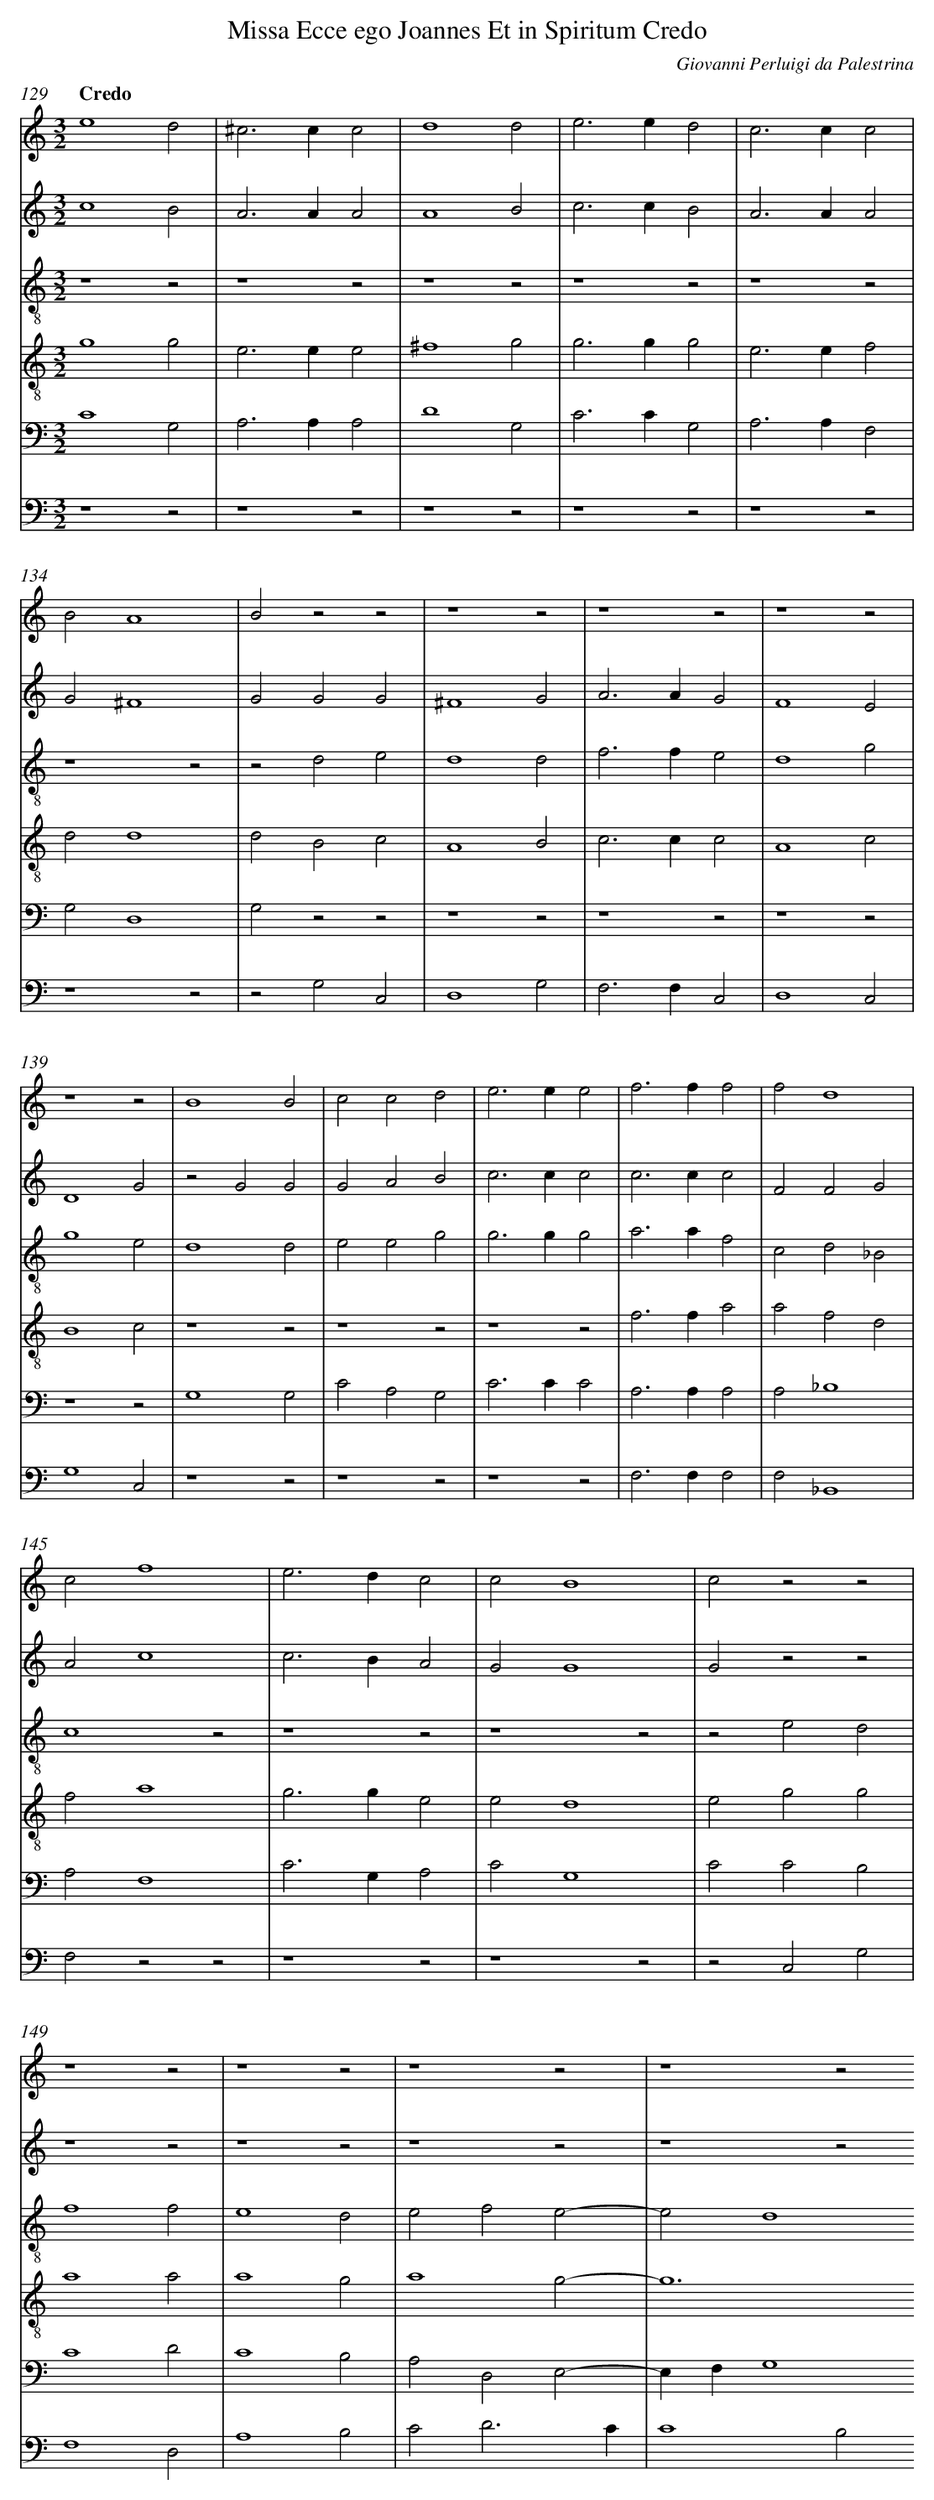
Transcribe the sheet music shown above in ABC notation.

X:1
T: Missa Ecce ego Joannes Et in Spiritum Credo
C: Giovanni Perluigi da Palestrina
L: 1/4
M: 3/2
Q: "Credo"
V: 1 clef=treble
V: 2 clef=treble
V: 3 clef=treble-8
V: 4 clef=treble-8
V: 5 clef=bass
V: 6 clef=bass
K: C
[V:1] e4d2 |
[V:2] c4B2 |
[V:3] z4z2 |
[V:4] g4g2 |
[V:5] C4G,2 |
[V:6] z4z2 |
[V:1] ^c2>c2c2 |
[V:2] A2>A2A2 |
[V:3] z4z2 |
[V:4] e2>e2e2 |
[V:5] A,2>A,2A,2 |
[V:6] z4z2 |
[V:1] d4d2 |
[V:2] A4B2 |
[V:3] z4z2 |
[V:4] ^f4g2 |
[V:5] D4G,2 |
[V:6] z4z2 |
[V:1] e2>e2d2 |
[V:2] c2>c2B2 |
[V:3] z4z2 |
[V:4] g2>g2g2 |
[V:5] C2>C2G,2 |
[V:6] z4z2 |
[V:1] c2>c2c2 |
[V:2] A2>A2A2 |
[V:3] z4z2 |
[V:4] e2>e2f2 |
[V:5] A,2>A,2F,2 |
[V:6] z4z2 |
[V:1] B2A4 |
[V:2] G2^F4 |
[V:3] z4z2 |
[V:4] d2d4 |
[V:5] G,2D,4 |
[V:6] z4z2 |
[V:1] B2z2z2 |
[V:2] G2G2G2 |
[V:3] z2d2e2 |
[V:4] d2B2c2 |
[V:5] G,2z2z2 |
[V:6] z2G,2C,2 |
[V:1] z4z2 |
[V:2] ^F4G2 |
[V:3] d4d2 |
[V:4] A4B2 |
[V:5] z4z2 |
[V:6] D,4G,2 |
[V:1] z4z2 |
[V:2] A2>A2G2 |
[V:3] f2>f2e2 |
[V:4] c2>c2c2 |
[V:5] z4z2 |
[V:6] F,2>F,2C,2 |
[V:1] z4z2 |
[V:2] F4E2 |
[V:3] d4g2 |
[V:4] A4c2 |
[V:5] z4z2 |
[V:6] D,4C,2 |
[V:1] z4z2 |
[V:2] D4G2 |
[V:3] g4e2 |
[V:4] B4c2 |
[V:5] z4z2 |
[V:6] G,4C,2 |
[V:1] B4B2 |
[V:2] z2G2G2 |
[V:3] d4d2 |
[V:4] z4z2 |
[V:5] G,4G,2 |
[V:6] z4z2 |
[V:1] c2c2d2 |
[V:2] G2A2B2 |
[V:3] e2e2g2 |
[V:4] z4z2 |
[V:5] C2A,2G,2 |
[V:6] z4z2 |
[V:1] e2>e2e2 |
[V:2] c2>c2c2 |
[V:3] g2>g2g2 |
[V:4] z4z2 |
[V:5] C2>C2C2 |
[V:6] z4z2 |
[V:1] f2>f2f2 |
[V:2] c2>c2c2 |
[V:3] a2>a2f2 |
[V:4] f2>f2a2 |
[V:5] A,2>A,2A,2 |
[V:6] F,2>F,2F,2 |
[V:1] f2d4 |
[V:2] F2F2G2 |
[V:3] c2d2_B2 |
[V:4] a2f2d2 |
[V:5] A,2_B,4 |
[V:6] F,2_B,,4 |
[V:1] c2f4 |
[V:2] A2c4 |
[V:3] c4z2 |
[V:4] f2a4 |
[V:5] A,2F,4 |
[V:6] F,2z2z2 |
[V:1] e2>d2c2 |
[V:2] c2>B2A2 |
[V:3] z4z2 |
[V:4] g2>g2e2 |
[V:5] C2>G,2A,2 |
[V:6] z4z2 |
[V:1] c2B4 |
[V:2] G2G4 |
[V:3] z4z2 |
[V:4] e2d4 |
[V:5] C2G,4 |
[V:6] z4z2 |
[V:1] c2z2z2 |
[V:2] G2z2z2 |
[V:3] z2e2d2 |
[V:4] e2g2g2 |
[V:5] C2C2B,2 |
[V:6] z2C,2G,2 |
[V:1] z4z2 |
[V:2] z4z2 |
[V:3] f4f2 |
[V:4] a4a2 |
[V:5] C4D2 |
[V:6] F,4D,2 |
[V:1] z4z2 |
[V:2] z4z2 |
[V:3] e4d2 |
[V:4] a4g2 |
[V:5] C4B,2 |
[V:6] A,4B,2 |
[V:1] z4z2 |
[V:2] z4z2 |
[V:3] e2f2e2- |
[V:4] a4g2- |
[V:5] A,2D,2E,2- |
[V:6] C2D3C |
[V:1] z4z2
[V:2] z4z2
[V:3] e2d4
[V:4] g6
[V:5] E,F,G,4
[V:6] C4B,2
